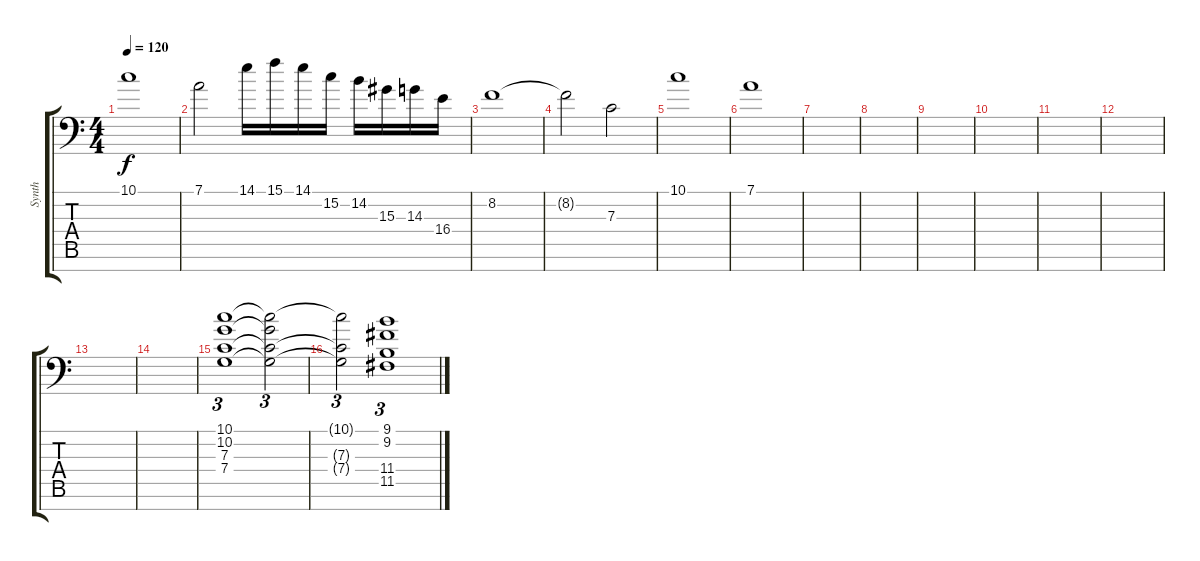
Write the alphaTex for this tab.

\track ("Synth" "Synth") {instrument stringensemble1}
\staff {score tabs}
\tuning (D4 A3 F3 C3 G2 D2 G1) {hide}
\ts (4 4)
\tempo 120
\clef f4
\ks c
10.1.1{dy f} |
7.1.2 14.1.16 15.1.16 14.1.16 15.2.16 14.2.16 15.3.16 14.3.16 16.4.16 |
8.2.1 |
8.2{t}.2 7.3.2 |
10.1.1 |
7.1.1 |
|
|
|
|
|
|
|
|
(10.1 10.2 7.3 7.4).1{tu (3 2) volume 9 instrument stringensemble1} (10.1{t} 10.2{t} 7.3{t} 7.4{t}).2{tu (3 2)} |
(10.1{t} 7.3{t} 7.4{t}).2{tu (3 2)} (9.1 9.2 11.4 11.5).1{tu (3 2)}
